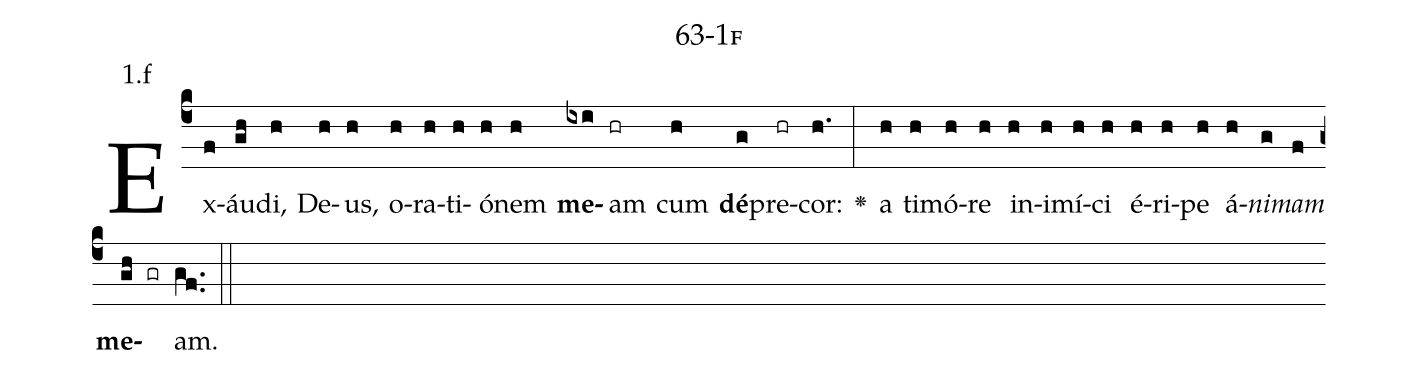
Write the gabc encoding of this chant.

name: 63-1f;
annotation: 1.f;
%%
(c4)Ex(f)áu(gh)di,(h) De(h)us,(h) o(h)ra(h)ti(h)ó(h)nem(h) <b>me</b>(ixi)am(hr) cum(h) <b>dé</b>(g)pre(hr)cor:(h.) <v>\greheightstar</v>(:) a(h) ti(h)mó(h)re(h) in(h)i(h)mí(h)ci(h) é(h)ri(h)pe(h) á(h)<i>ni</i>(g)<i>mam</i>(f) <b>me</b>(gh gr)am.(gf..) (::)


%E(h) u(h) o(g) u(f) a(gh) e.(gf..) (::)
